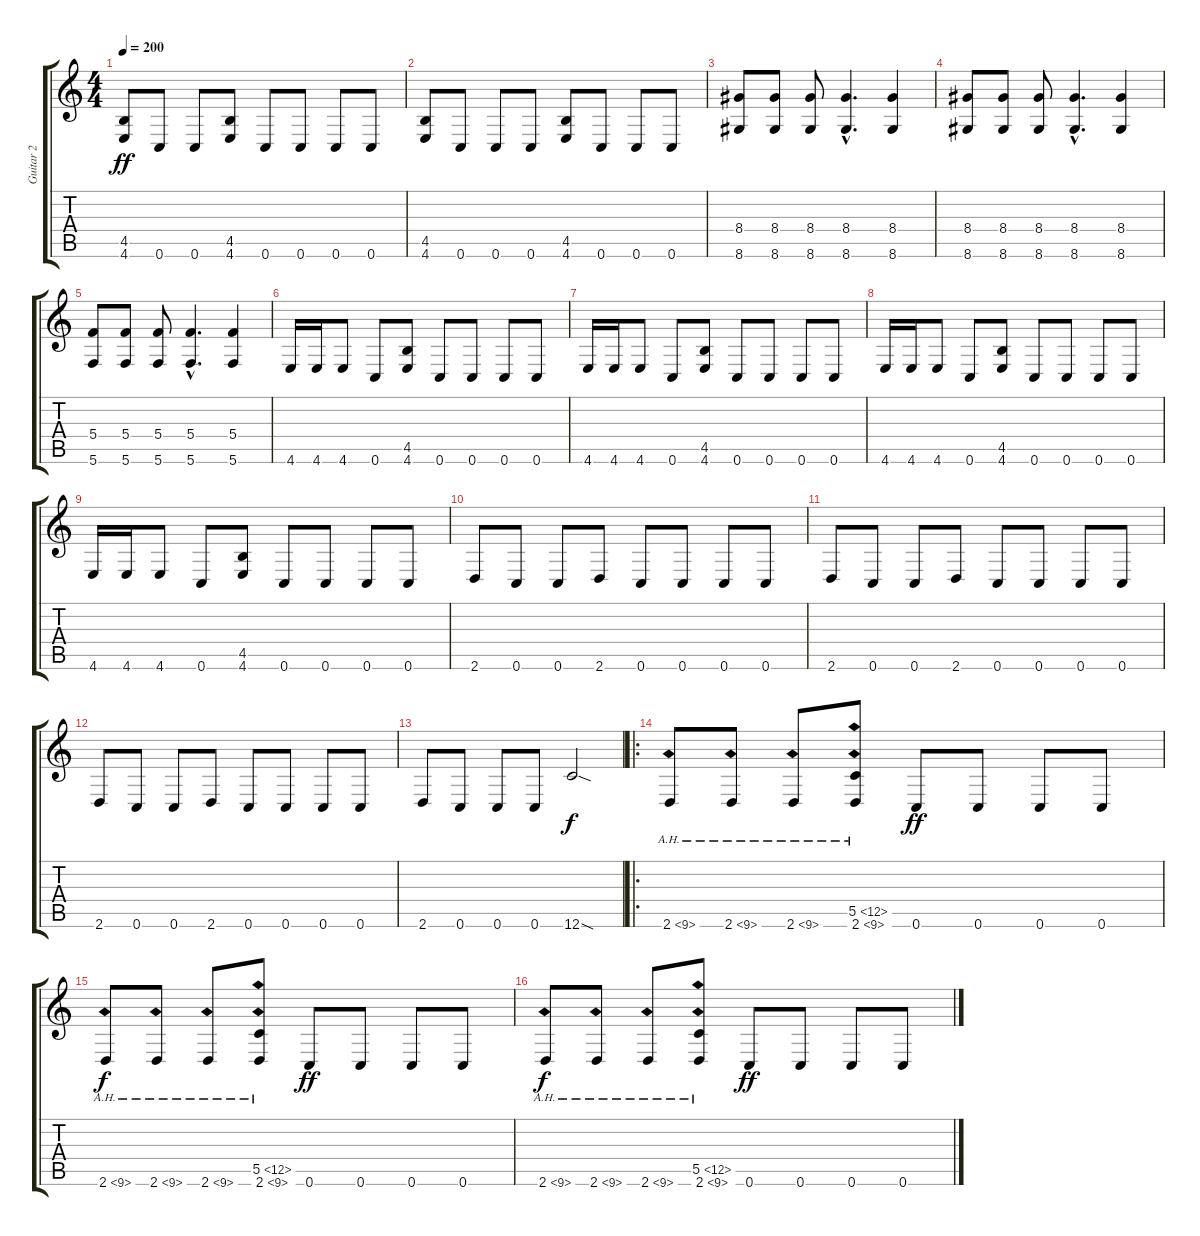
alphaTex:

\track ("Guitar 2" "Guitar 2") {instrument distortionguitar}
\staff {score tabs}
\tuning (D4 A3 F3 C3 G2 C2) {hide}
\ts (4 4)
\tempo 200
\clef g2
\ks c
(4.5 4.6).8{dy ff} 0.6.8 0.6.8 (4.5 4.6).8 0.6.8 0.6.8 0.6.8 0.6.8 |
(4.5 4.6).8 0.6.8 0.6.8 0.6.8 (4.5 4.6).8 0.6.8 0.6.8 0.6.8 |
(8.4 8.6).8 (8.4 8.6).8 (8.4 8.6).8 (8.4{hac} 8.6{hac}).4{d} (8.4 8.6).4 |
(8.4 8.6).8 (8.4 8.6).8 (8.4 8.6).8 (8.4{hac} 8.6{hac}).4{d} (8.4 8.6).4 |
(5.4 5.6).8 (5.4 5.6).8 (5.4 5.6).8 (5.4{hac} 5.6{hac}).4{d} (5.4 5.6).4 |
4.6.16 4.6.16 4.6.8 0.6.8 (4.5 4.6).8 0.6.8 0.6.8 0.6.8 0.6.8 |
4.6.16 4.6.16 4.6.8 0.6.8 (4.5 4.6).8 0.6.8 0.6.8 0.6.8 0.6.8 |
4.6.16 4.6.16 4.6.8 0.6.8 (4.5 4.6).8 0.6.8 0.6.8 0.6.8 0.6.8 |
4.6.16 4.6.16 4.6.8 0.6.8 (4.5 4.6).8 0.6.8 0.6.8 0.6.8 0.6.8 |
2.6.8 0.6.8 0.6.8 2.6.8 0.6.8 0.6.8 0.6.8 0.6.8 |
2.6.8 0.6.8 0.6.8 2.6.8 0.6.8 0.6.8 0.6.8 0.6.8 |
2.6.8 0.6.8 0.6.8 2.6.8 0.6.8 0.6.8 0.6.8 0.6.8 |
2.6.8 0.6.8 0.6.8 0.6.8 12.6{sod}.2{dy f} |
\ro
2.6{ah 7}.8{instrument guitarharmonics} 2.6{ah 7}.8 2.6{ah 7}.8 (5.5{ah 7} 2.6{ah 7}).8 0.6.8{dy ff instrument distortionguitar} 0.6.8 0.6.8 0.6.8 |
2.6{ah 7}.8{dy f instrument guitarharmonics} 2.6{ah 7}.8 2.6{ah 7}.8 (5.5{ah 7} 2.6{ah 7}).8 0.6.8{dy ff instrument distortionguitar} 0.6.8 0.6.8 0.6.8 |
2.6{ah 7}.8{dy f instrument guitarharmonics} 2.6{ah 7}.8 2.6{ah 7}.8 (5.5{ah 7} 2.6{ah 7}).8 0.6.8{dy ff instrument distortionguitar} 0.6.8 0.6.8 0.6.8
